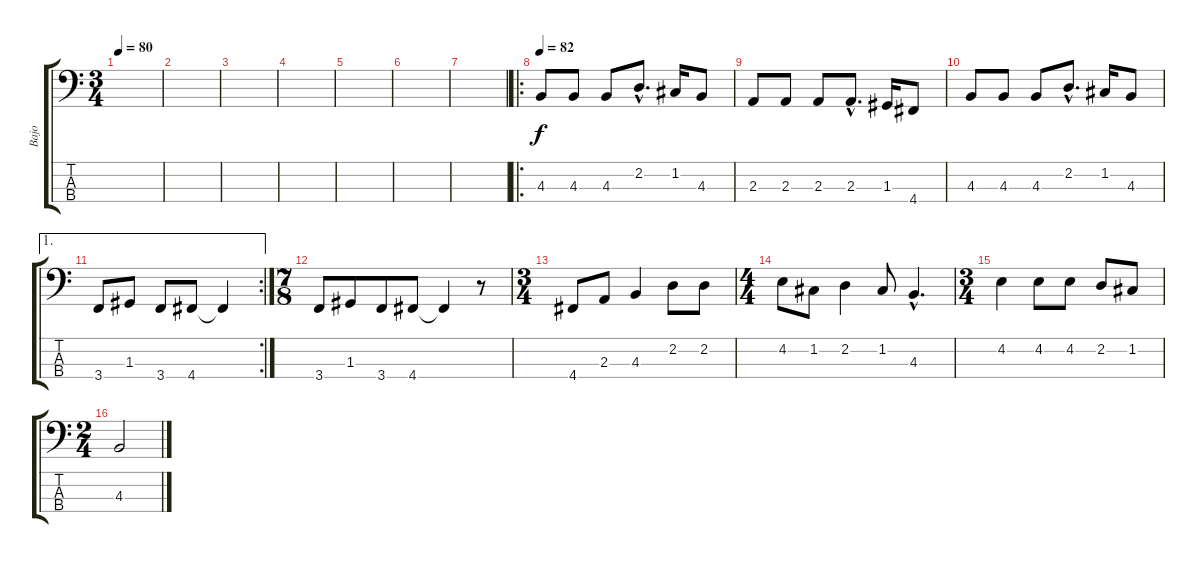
\track ("Bajo" "Bajo") {instrument electricbassfinger}
\staff {score tabs}
\tuning (F2 C2 G1 D1) {hide}
\ts (3 4)
\tempo 80
\clef f4
\ks c
|
|
|
|
|
|
|
\ro
\tempo 82
4.3.8 4.3.8 4.3.8 2.2{hac}.8{d} 1.2.16 4.3.8 |
2.3.8 2.3.8 2.3.8 2.3{hac}.8{d} 1.3.16 4.4.8 |
4.3.8 4.3.8 4.3.8 2.2{hac}.8{d} 1.2.16 4.3.8 |
\ae 1
\rc 2
3.4.8 1.3.8 3.4.8 4.4.8 4.4{t}.4 |
\ts (7 8)
3.4.8 1.3.8 3.4.8 4.4.8 4.4{t}.4 r.8 |
\ts (3 4)
4.4.8 2.3.8 4.3.4 2.2.8 2.2.8 |
\ts (4 4)
4.2.8 1.2.8 2.2.4 1.2.8 4.3{hac}.4{d} |
\ts (3 4)
4.2.4 4.2.8 4.2.8 2.2.8 1.2.8 |
\ts (2 4)
4.3.2
